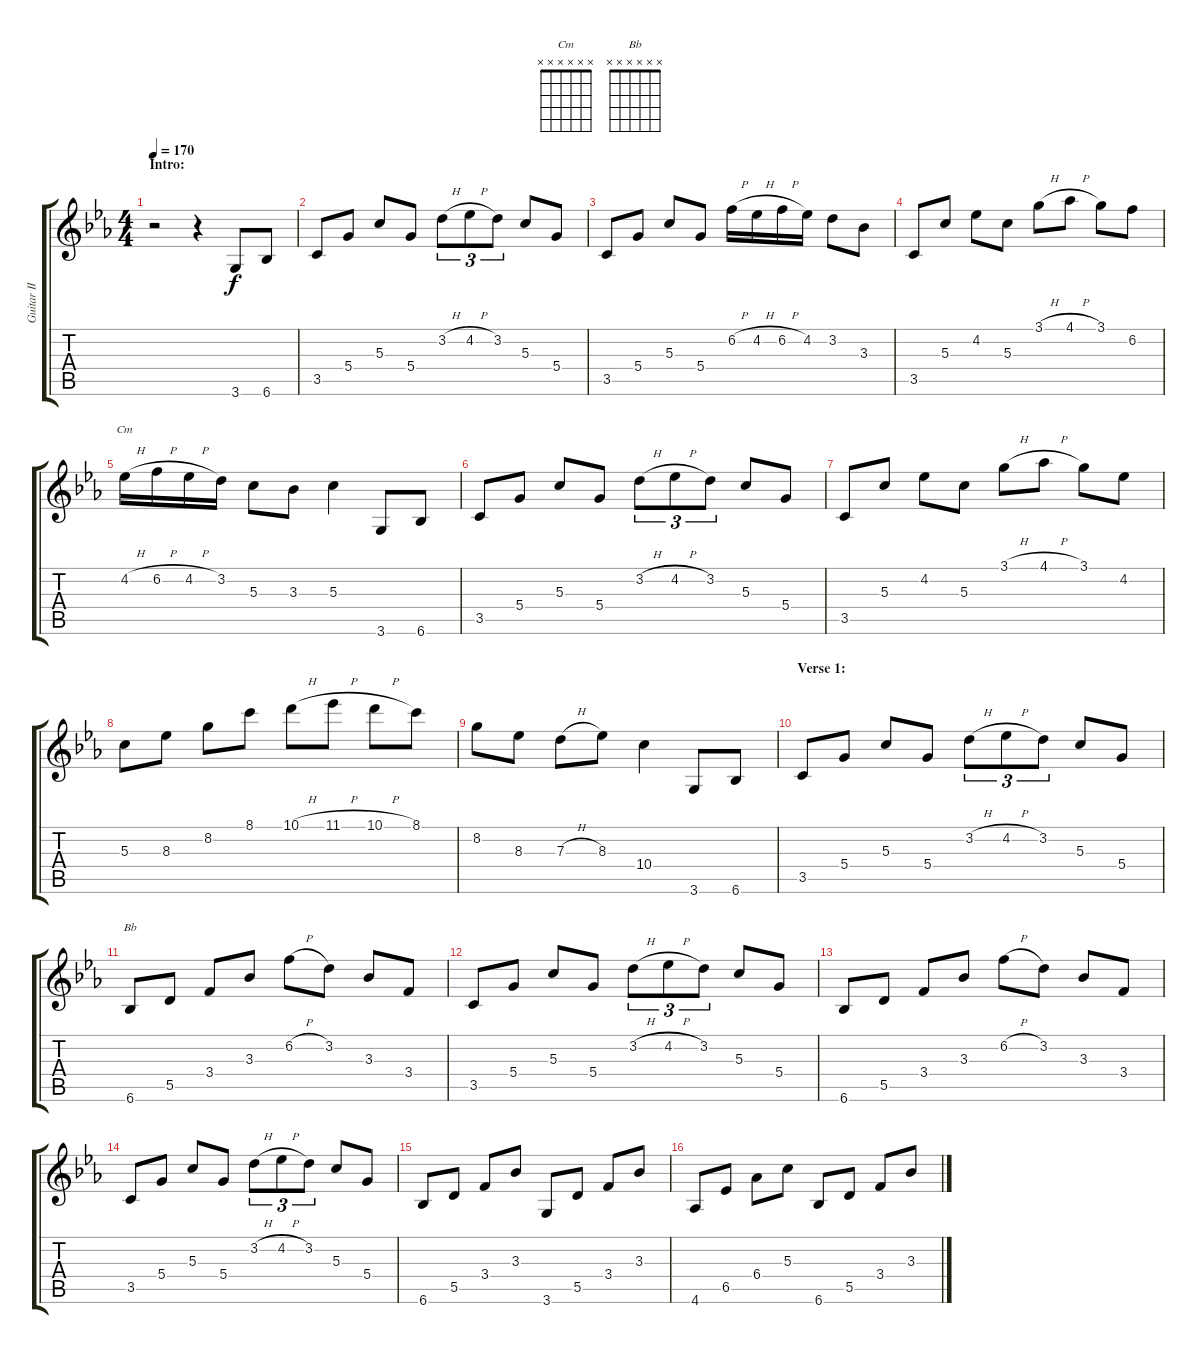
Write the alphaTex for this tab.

\track ("Guitar II" "Guitar II") {instrument acousticguitarsteel}
\staff {score tabs}
\tuning (E4 B3 G3 D3 A2 E2) {hide}
\chord ("Cm" x x x x x x)
\chord ("Bb" x x x x x x)
\ts (4 4)
\section ("" "Intro:")
\tempo 170
\clef g2
\ks cminor
r.2{dy f volume 11 balance 8 instrument acousticguitarsteel} r.4 3.6.8 6.6.8 |
3.5.8 5.4.8 5.3.8 5.4.8 3.2{h}.8{tu (3 2)} 4.2{h}.8{tu (3 2)} 3.2.8{tu (3 2)} 5.3.8 5.4.8 |
3.5.8 5.4.8 5.3.8 5.4.8 6.2{h}.16 4.2{h}.16 6.2{h}.16 4.2.16 3.2.8 3.3.8 |
3.5.8 5.3.8 4.2.8 5.3.8 3.1{h}.8 4.1{h}.8 3.1.8 6.2.8 |
4.2{h}.16{ch "Cm"} 6.2{h}.16 4.2{h}.16 3.2.16 5.3.8 3.3.8 5.3.4 3.6.8 6.6.8 |
3.5.8 5.4.8 5.3.8 5.4.8 3.2{h}.8{tu (3 2)} 4.2{h}.8{tu (3 2)} 3.2.8{tu (3 2)} 5.3.8 5.4.8 |
3.5.8 5.3.8 4.2.8 5.3.8 3.1{h}.8 4.1{h}.8 3.1.8 4.2.8 |
5.3.8 8.3.8 8.2.8 8.1.8 10.1{h}.8 11.1{h}.8 10.1{h}.8 8.1.8 |
8.2.8 8.3.8 7.3{h}.8 8.3.8 10.4.4 3.6.8 6.6.8 |
\section ("" "Verse 1:")
3.5.8 5.4.8 5.3.8 5.4.8 3.2{h}.8{tu (3 2)} 4.2{h}.8{tu (3 2)} 3.2.8{tu (3 2)} 5.3.8 5.4.8 |
6.6.8{ch "Bb"} 5.5.8 3.4.8 3.3.8 6.2{h}.8 3.2.8 3.3.8 3.4.8 |
3.5.8 5.4.8 5.3.8 5.4.8 3.2{h}.8{tu (3 2)} 4.2{h}.8{tu (3 2)} 3.2.8{tu (3 2)} 5.3.8 5.4.8 |
6.6.8 5.5.8 3.4.8 3.3.8 6.2{h}.8 3.2.8 3.3.8 3.4.8 |
3.5.8 5.4.8 5.3.8 5.4.8 3.2{h}.8{tu (3 2)} 4.2{h}.8{tu (3 2)} 3.2.8{tu (3 2)} 5.3.8 5.4.8 |
6.6.8 5.5.8 3.4.8 3.3.8 3.6.8 5.5.8 3.4.8 3.3.8 |
4.6.8 6.5.8 6.4.8 5.3.8 6.6.8 5.5.8 3.4.8 3.3.8
